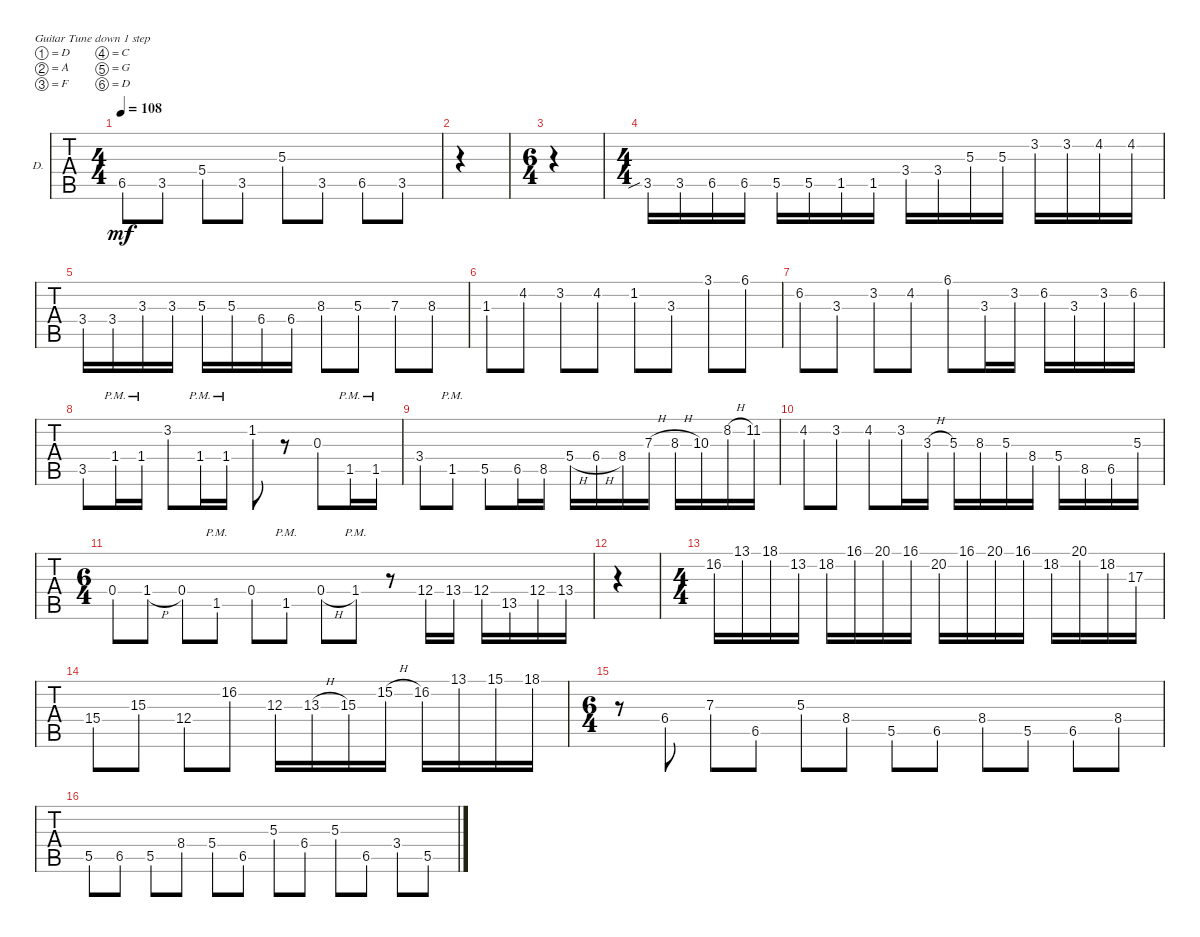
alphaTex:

\defaultSystemsLayout 4
\bracketExtendMode groupsimilarinstruments
\firstSystemTrackNameOrientation horizontal
\otherSystemsTrackNameOrientation horizontal
\track ("B." "D.") {solo instrument distortionguitar}
\staff {tabs}
\tuning (D4 A3 F3 C3 G2 D2)
\ts (4 4)
\tempo 108
\clef g2
\ks c
6.5.8{dy mf} 3.5.8 5.4.8 3.5.8 5.3.8 3.5.8 6.5.8 3.5.8 |
\scale
0.333333 |
\ts (6 4)
\scale
0.333333 |
\ts (4 4)
\scale
0.333333 3.5{sib}.16 3.5.16 6.5.16 6.5.16 5.5.16 5.5.16 1.5.16 1.5.16 3.4.16 3.4.16 5.3.16 5.3.16 3.2.16 3.2.16 4.2.16 4.2.16 |
3.4.16 3.4.16 3.3.16 3.3.16 5.3.16 5.3.16 6.4.16 6.4.16 8.3.8 5.3.8 7.3.8 8.3.8 |
1.3.8 4.2.8 3.2.8 4.2.8 1.2.8 3.3.8 3.1.8 6.1.8 |
\scale
0.333333 6.2.8 3.3.8 3.2.8 4.2.8 6.1.8 3.3.16 3.2.16 6.2.16 3.3.16 3.2.16 6.2.16 |
\scale
0.333333 3.5.8 1.4{pm}.16 1.4{pm}.16 3.2.8 1.4{pm}.16 1.4{pm}.16 1.2.8 r.8 0.3.8 1.5{pm}.16 1.5{pm}.16 |
\scale
0.333333 3.4.8 1.5{pm}.8 5.5.8 6.5.16 8.5.16 5.4{h}.16 6.4{h}.16 8.4.16 7.3{h}.16 8.3{h}.16 10.3.16 8.2{h}.16 11.2.16 |
\scale
0.333333 4.2.8 3.2.8 4.2.8 3.2.16 3.3{h}.16 5.3.16 8.3.16 5.3.16 8.4.16 5.4.16 8.5.16 6.5.16 5.3.16 |
\ts (6 4)
0.4.8 1.4{h}.8 0.4.8 1.5{pm}.8 0.4.8 1.5{pm}.8 0.4{h}.8 1.4{pm}.8 r.8 12.4.16 13.4.16 12.4.16 13.5.16 12.4.16 13.4.16 |
|
\ts (4 4)
\scale
0.333333 16.2.16 13.1.16 18.1.16 13.2.16 18.2.16 16.1.16 20.1.16 16.1.16 20.2.16 16.1.16 20.1.16 16.1.16 18.2.16 20.1.16 18.2.16 17.3.16 |
\scale
0.333333 15.4.8 15.3.8 12.4.8 16.2.8 12.3.16 13.3{h}.16 15.3.16 15.2{h}.16 16.2.16 13.1.16 15.1.16 18.1.16 |
\ts (6 4)
\scale
0.333333 r.8 6.4.8 7.3.8 6.5.8 5.3.8 8.4.8 5.5.8 6.5.8 8.4.8 5.5.8 6.5.8 8.4.8 |
\scale
0.333333 5.5.8 6.5.8 5.5.8 8.4.8 5.4.8 6.5.8 5.3.8 6.4.8 5.3.8 6.5.8 3.4.8 5.5.8
